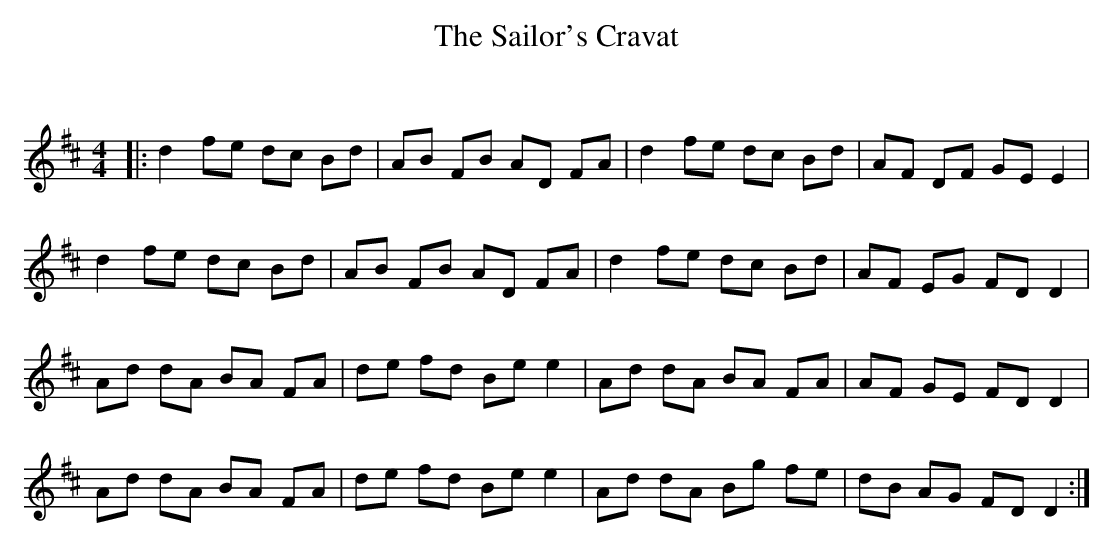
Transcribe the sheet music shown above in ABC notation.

X:1
T: The Sailor's Cravat
C:
Q: 232
K:D
M:4/4
L:1/8
|:d2 fe dc Bd|AB FB AD FA|d2 fe dc Bd|AF DF GE E2|
d2 fe dc Bd|AB FB AD FA|d2 fe dc Bd|AF EG FD D2|
Ad dA BA FA|de fd Be e2|Ad dA BA FA|AF GE FD D2|
Ad dA BA FA|de fd Be e2|Ad dA Bg fe|dB AG FD D2:|
